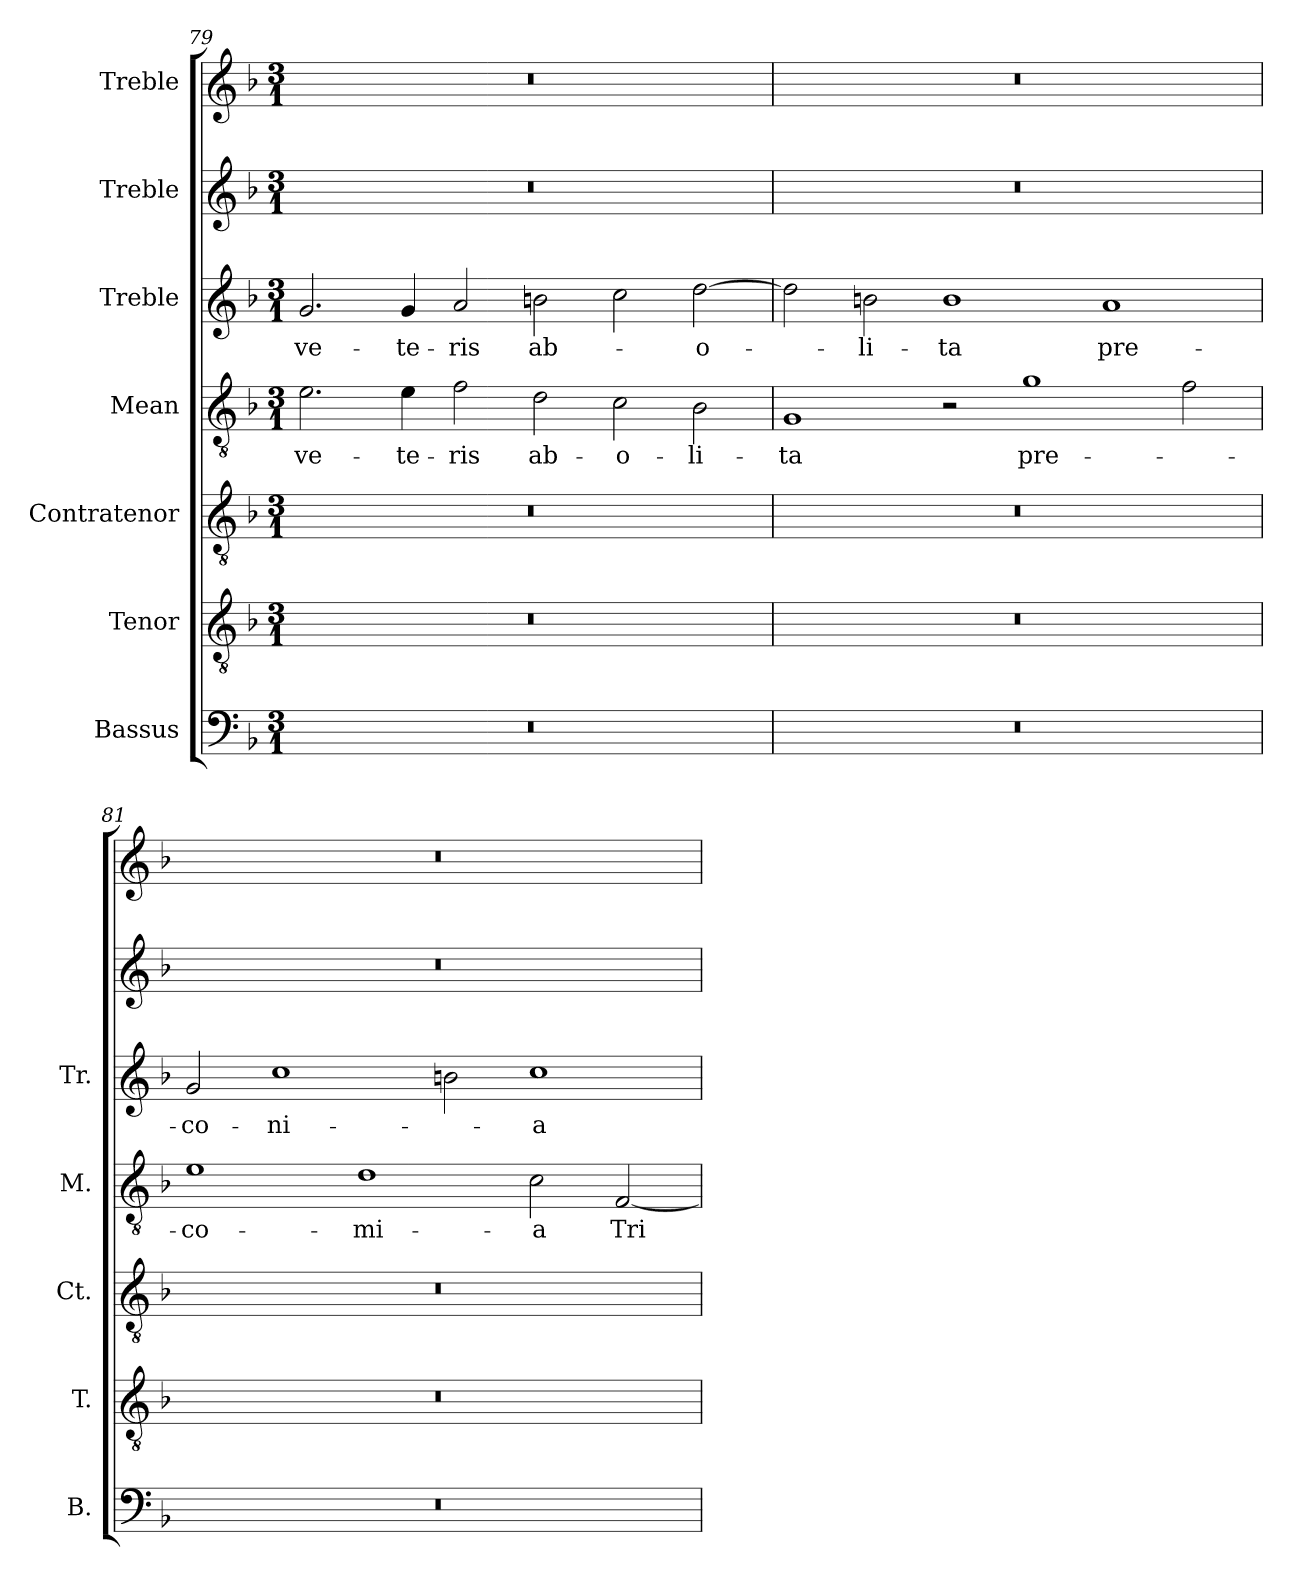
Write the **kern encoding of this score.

**kern	**kern	**kern	**kern	**text	**kern	**text	**kern	**kern
*part7	*part6	*part5	*part4	*part4	*part3	*part3	*part2	*part1
*staff7	*staff6	*staff5	*staff4	*staff4	*staff3	*staff3	*staff2	*staff1
*I"Bassus	*I"Tenor	*I"Contratenor	*I"Mean	*	*I"Treble	*	*I"Treble	*I"Treble
*I'B.	*I'T.	*I'Ct.	*I'M.	*	*I'Tr.	*	*	*
!!LO:LB:g=z
*clefF4	*clefGv2	*clefGv2	*clefGv2	*	*clefG2	*	*clefG2	*clefG2
*	*ITrd7c12	*ITrd7c12	*ITrd7c12	*	*	*	*	*
*k[b-]	*k[b-]	*k[b-]	*k[b-]	*	*k[b-]	*	*k[b-]	*k[b-]
*F:	*F:	*F:	*F:	*	*F:	*	*F:	*F:
*M3/1	*M3/1	*M3/1	*M3/1	*	*M3/1	*	*M3/1	*M3/1
=79	=79	=79	=79	=79	=79	=79	=79	=79
!LO:N:vis=1	!LO:N:vis=1	!LO:N:vis=1	!	!	!	!	!	!
!	!	!	!	!LO:LY:b:color=#000000	!	!	!	!
!	!	!	!	!	!	!LO:LY:b:color=#000000	!LO:N:vis=1	!LO:N:vis=1
0.r	0.r	0.r	2.Ei\	ve-	2.gi/	ve-	0.r	0.r
!	!	!	!	!LO:LY:b:color=#000000	!	!	!	!
!	!	!	!	!	!	!LO:LY:b:color=#000000	!	!
.	.	.	4Ei\	-te-	4gi/	-te-	.	.
!	!	!	!	!LO:LY:b:color=#000000	!	!	!	!
!	!	!	!	!	!	!LO:LY:b:color=#000000	!	!
.	.	.	2Fi\	-ris	2ai/	-ris	.	.
!	!	!	!	!LO:LY:b:color=#000000	!	!	!	!
!	!	!	!	!	!	!LO:LY:b:color=#000000	!	!
.	.	.	2Di\	ab-	2bni\	ab-	.	.
!	!	!	!	!LO:LY:b:color=#000000	!	!	!	!
.	.	.	2Ci\	-o-	2cci\	.	.	.
!	!	!	!	!LO:LY:b:color=#000000	!	!	!	!
!	!	!	!	!	!	!LO:LY:b:color=#000000	!	!
.	.	.	2BB-i\	-li-	[>2ddi\	-o-	.	.
=80	=80	=80	=80	=80	=80	=80	=80	=80
!LO:N:vis=1	!LO:N:vis=1	!LO:N:vis=1	!	!	!	!	!	!
!	!	!	!	!LO:LY:b:color=#000000	!	!	!LO:N:vis=1	!LO:N:vis=1
0.r	0.r	0.r	1GGi	-ta	2ddi\]	.	0.r	0.r
!	!	!	!	!	!	!LO:LY:b:color=#000000	!	!
.	.	.	.	.	2bni\	-li-	.	.
!	!	!	!	!	!	!LO:LY:b:color=#000000	!	!
.	.	.	2r	.	1bi	-ta	.	.
!	!	!	!	!LO:LY:b:color=#000000	!	!	!	!
.	.	.	1Gi	pre-	.	.	.	.
!	!	!	!	!	!	!LO:LY:b:color=#000000	!	!
.	.	.	.	.	1ai	pre-	.	.
.	.	.	2Fi\	.	.	.	.	.
=81	=81	=81	=81	=81	=81	=81	=81	=81
!LO:N:vis=1	!LO:N:vis=1	!LO:N:vis=1	!	!	!	!	!	!
!	!	!	!	!LO:LY:b:color=#000000	!	!	!	!
!	!	!	!	!	!	!LO:LY:b:color=#000000	!LO:N:vis=1	!LO:N:vis=1
0.r	0.r	0.r	1Ei	-co-	2gi/	-co-	0.r	0.r
!	!	!	!	!	!	!LO:LY:b:color=#000000	!	!
.	.	.	.	.	1cci	-ni-	.	.
!	!	!	!	!LO:LY:b:color=#000000	!	!	!	!
.	.	.	1Di	-mi-	.	.	.	.
.	.	.	.	.	2bni\	.	.	.
!	!	!	!	!LO:LY:b:color=#000000	!	!	!	!
!	!	!	!	!	!	!LO:LY:b:color=#000000	!	!
.	.	.	2Ci\	-a	1cci	-a	.	.
!	!	!	!	!LO:LY:b:color=#000000	!	!	!	!
.	.	.	[<2FFi/	Tri-	.	.	.	.
=	=	=	=	=	=	=	=	=
*-	*-	*-	*-	*-	*-	*-	*-	*-
